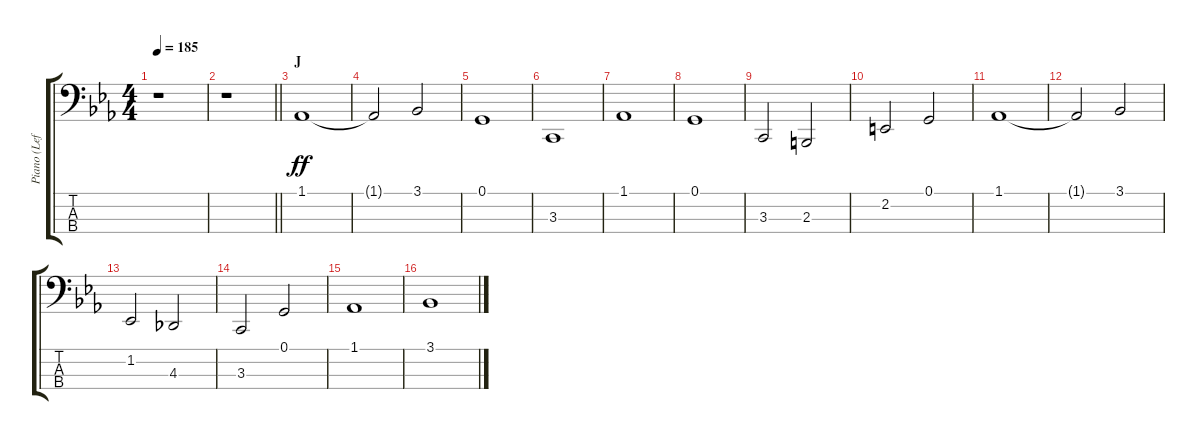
\track ("Piano (Left Hand)" "Piano (Lef") {instrument acousticgrandpiano}
\staff {score tabs}
\tuning (G2 D2 A1 E1) {hide}
\ts (4 4)
\tempo 185
\clef f4
\ks eb
r.1{dy ff} |
\barLineRight lightlight
r.1 |
\section ("" "J")
1.1.1 |
1.1{t}.2 3.1.2 |
0.1.1 |
3.3.1 |
1.1.1 |
0.1.1 |
3.3.2 2.3.2 |
2.2.2 0.1.2 |
1.1.1 |
1.1{t}.2 3.1.2 |
1.2.2 4.3.2 |
3.3.2 0.1.2 |
1.1.1 |
3.1.1
